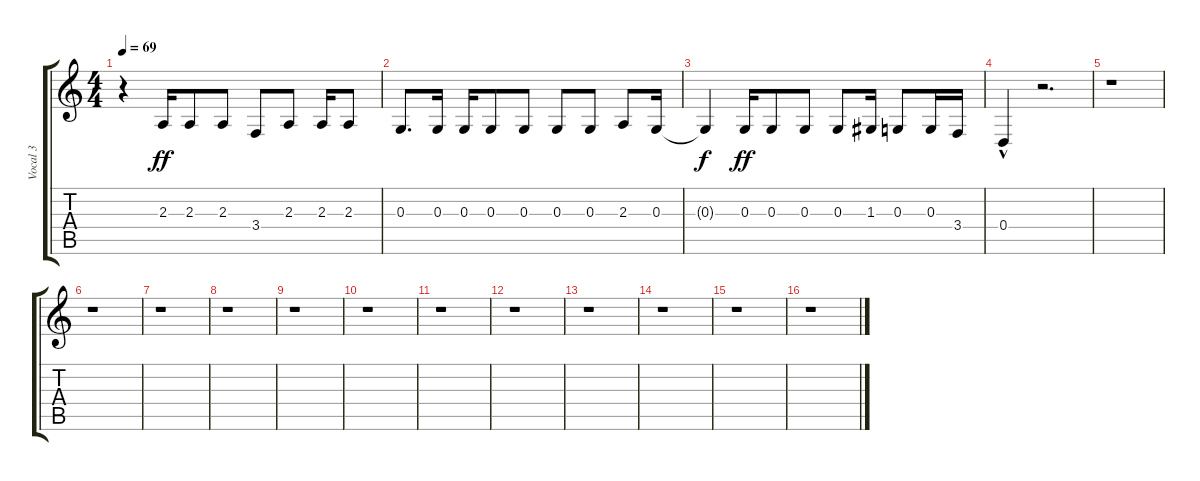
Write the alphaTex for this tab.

\track ("Vocal 3" "Vocal 3") {instrument sopranosax}
\staff {score tabs}
\tuning (E4 B3 G3 D3 A2 D2) {hide}
\ts (4 4)
\tempo 69
\clef g2
\ks c
r.4{dy ff} 2.3.16 2.3.8 2.3.8 3.4.8 2.3.8 2.3.16 2.3.8 |
0.3.8{d} 0.3.16 0.3.16 0.3.8 0.3.8 0.3.8 0.3.8 2.3.8 0.3.16 |
0.3{t}.4{dy f} 0.3.16{dy ff} 0.3.8 0.3.8 0.3.8 1.3.16 0.3.8 0.3.16 3.4.16 |
0.4{hac}.4 r.2{d} |
r.1 |
r.1 |
r.1 |
r.1 |
r.1 |
r.1 |
r.1 |
r.1 |
r.1 |
r.1 |
r.1 |
r.1
